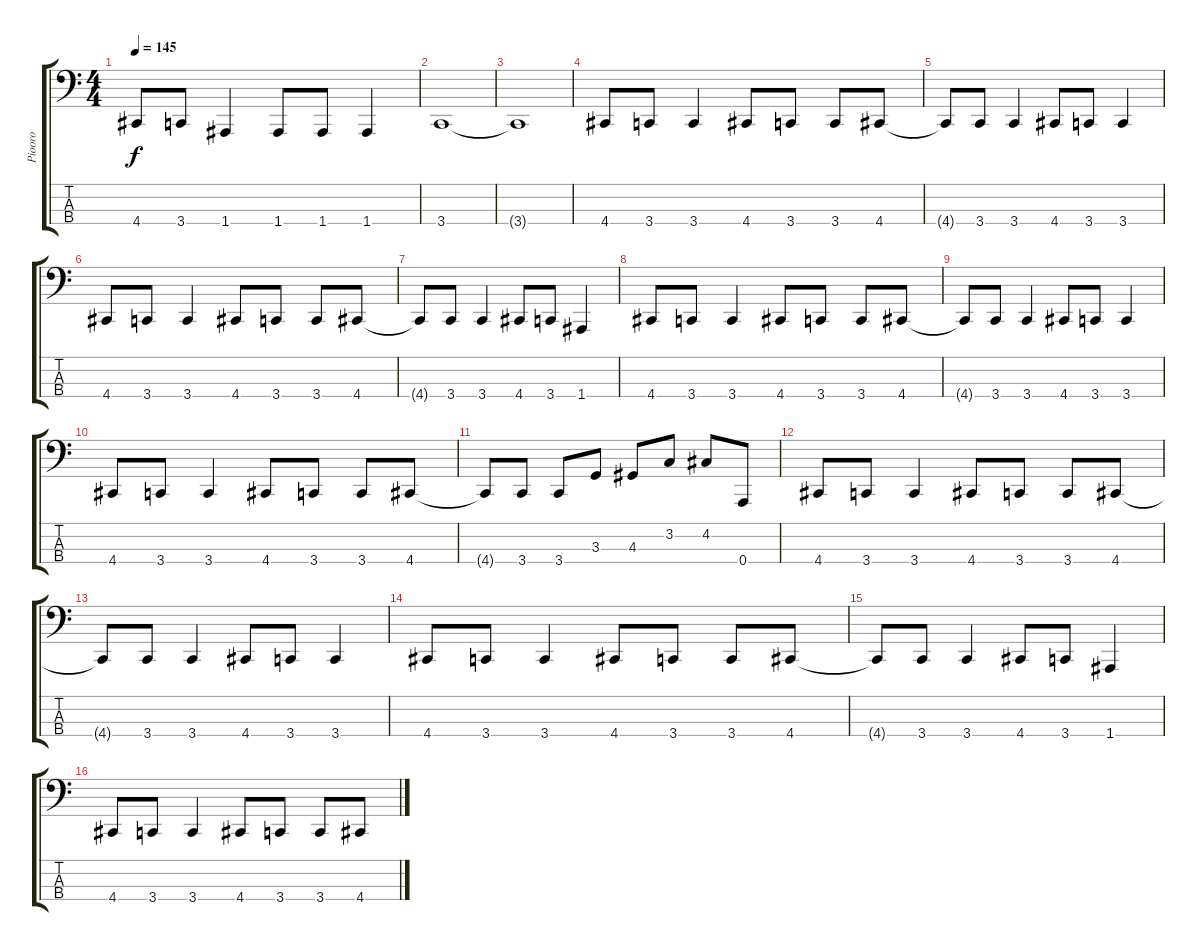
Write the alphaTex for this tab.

\track ("Piooro" "Piooro") {instrument electricbassfinger}
\staff {score tabs}
\tuning (D2 A1 E1 A0) {hide}
\ts (4 4)
\tempo 145
\clef f4
\ks c
4.4.8{dy f} 3.4.8 1.4.4 1.4.8 1.4.8 1.4.4 |
3.4.1 |
3.4{t}.1 |
4.4.8 3.4.8 3.4.4 4.4.8 3.4.8 3.4.8 4.4.8 |
4.4{t}.8 3.4.8 3.4.4 4.4.8 3.4.8 3.4.4 |
4.4.8 3.4.8 3.4.4 4.4.8 3.4.8 3.4.8 4.4.8 |
4.4{t}.8 3.4.8 3.4.4 4.4.8 3.4.8 1.4.4 |
4.4.8 3.4.8 3.4.4 4.4.8 3.4.8 3.4.8 4.4.8 |
4.4{t}.8 3.4.8 3.4.4 4.4.8 3.4.8 3.4.4 |
4.4.8 3.4.8 3.4.4 4.4.8 3.4.8 3.4.8 4.4.8 |
4.4{t}.8 3.4.8 3.4.8 3.3.8 4.3.8 3.2.8 4.2.8 0.4.8 |
4.4.8 3.4.8 3.4.4 4.4.8 3.4.8 3.4.8 4.4.8 |
4.4{t}.8 3.4.8 3.4.4 4.4.8 3.4.8 3.4.4 |
4.4.8 3.4.8 3.4.4 4.4.8 3.4.8 3.4.8 4.4.8 |
4.4{t}.8 3.4.8 3.4.4 4.4.8 3.4.8 1.4.4 |
4.4.8 3.4.8 3.4.4 4.4.8 3.4.8 3.4.8 4.4.8
